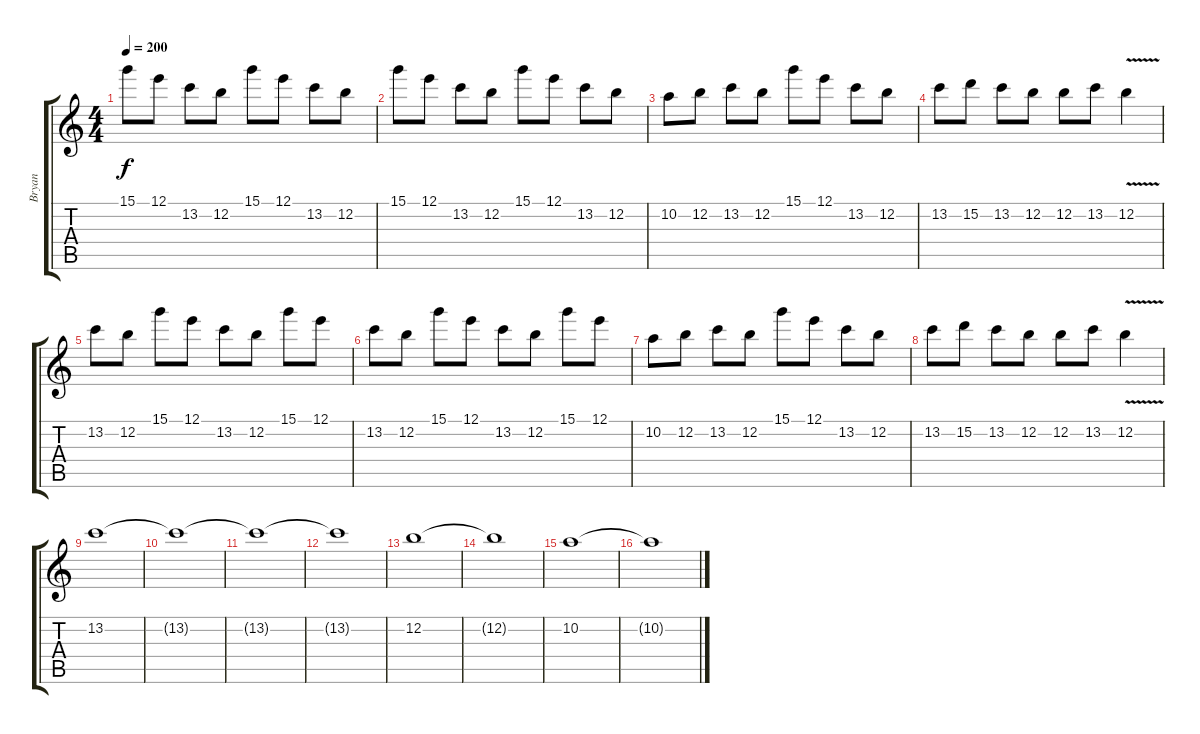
\track ("Bryan " "Bryan ") {instrument distortionguitar}
\staff {score tabs}
\tuning (E4 B3 G3 D3 A2 D2) {hide}
\ts (4 4)
\tempo 200
\clef g2
\ks c
15.1.8{dy f} 12.1.8 13.2.8 12.2.8 15.1.8 12.1.8 13.2.8 12.2.8 |
15.1.8 12.1.8 13.2.8 12.2.8 15.1.8 12.1.8 13.2.8 12.2.8 |
10.2.8 12.2.8 13.2.8 12.2.8 15.1.8 12.1.8 13.2.8 12.2.8 |
13.2.8 15.2.8 13.2.8 12.2.8 12.2.8 13.2.8 12.2{v}.4 |
13.2.8 12.2.8 15.1.8 12.1.8 13.2.8 12.2.8 15.1.8 12.1.8 |
13.2.8 12.2.8 15.1.8 12.1.8 13.2.8 12.2.8 15.1.8 12.1.8 |
10.2.8 12.2.8 13.2.8 12.2.8 15.1.8 12.1.8 13.2.8 12.2.8 |
13.2.8 15.2.8 13.2.8 12.2.8 12.2.8 13.2.8 12.2{v}.4 |
13.2.1 |
13.2{t}.1 |
13.2{t}.1 |
13.2{t}.1 |
12.2.1 |
12.2{t}.1 |
10.2.1 |
10.2{t}.1
